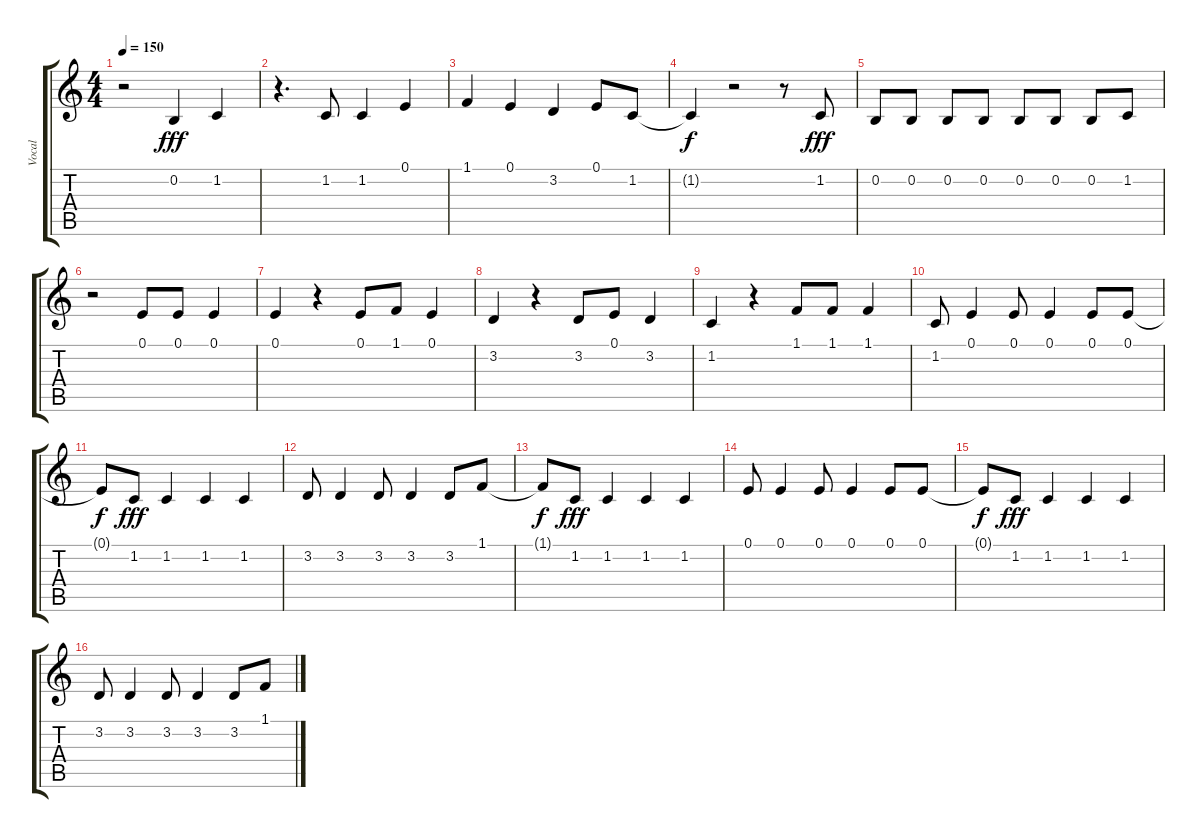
\track ("Vocal" "Vocal") {instrument acousticgrandpiano}
\staff {score tabs}
\tuning (E4 B3 G3 D3 A2 E2) {hide}
\ts (4 4)
\tempo 150
\clef g2
\ks c
r.2{dy fff} 0.2.4 1.2.4 |
r.4{d} 1.2.8 1.2.4 0.1.4 |
1.1.4 0.1.4 3.2.4 0.1.8 1.2.8 |
1.2{t}.4{dy f} r.2 r.8 1.2.8{dy fff} |
0.2.8 0.2.8 0.2.8 0.2.8 0.2.8 0.2.8 0.2.8 1.2.8 |
r.2 0.1.8 0.1.8 0.1.4 |
0.1.4 r.4 0.1.8 1.1.8 0.1.4 |
3.2.4 r.4 3.2.8 0.1.8 3.2.4 |
1.2.4 r.4 1.1.8 1.1.8 1.1.4 |
1.2.8 0.1.4 0.1.8 0.1.4 0.1.8 0.1.8 |
0.1{t}.8{dy f} 1.2.8{dy fff} 1.2.4 1.2.4 1.2.4 |
3.2.8 3.2.4 3.2.8 3.2.4 3.2.8 1.1.8 |
1.1{t}.8{dy f} 1.2.8{dy fff} 1.2.4 1.2.4 1.2.4 |
0.1.8 0.1.4 0.1.8 0.1.4 0.1.8 0.1.8 |
0.1{t}.8{dy f} 1.2.8{dy fff} 1.2.4 1.2.4 1.2.4 |
3.2.8 3.2.4 3.2.8 3.2.4 3.2.8 1.1.8
